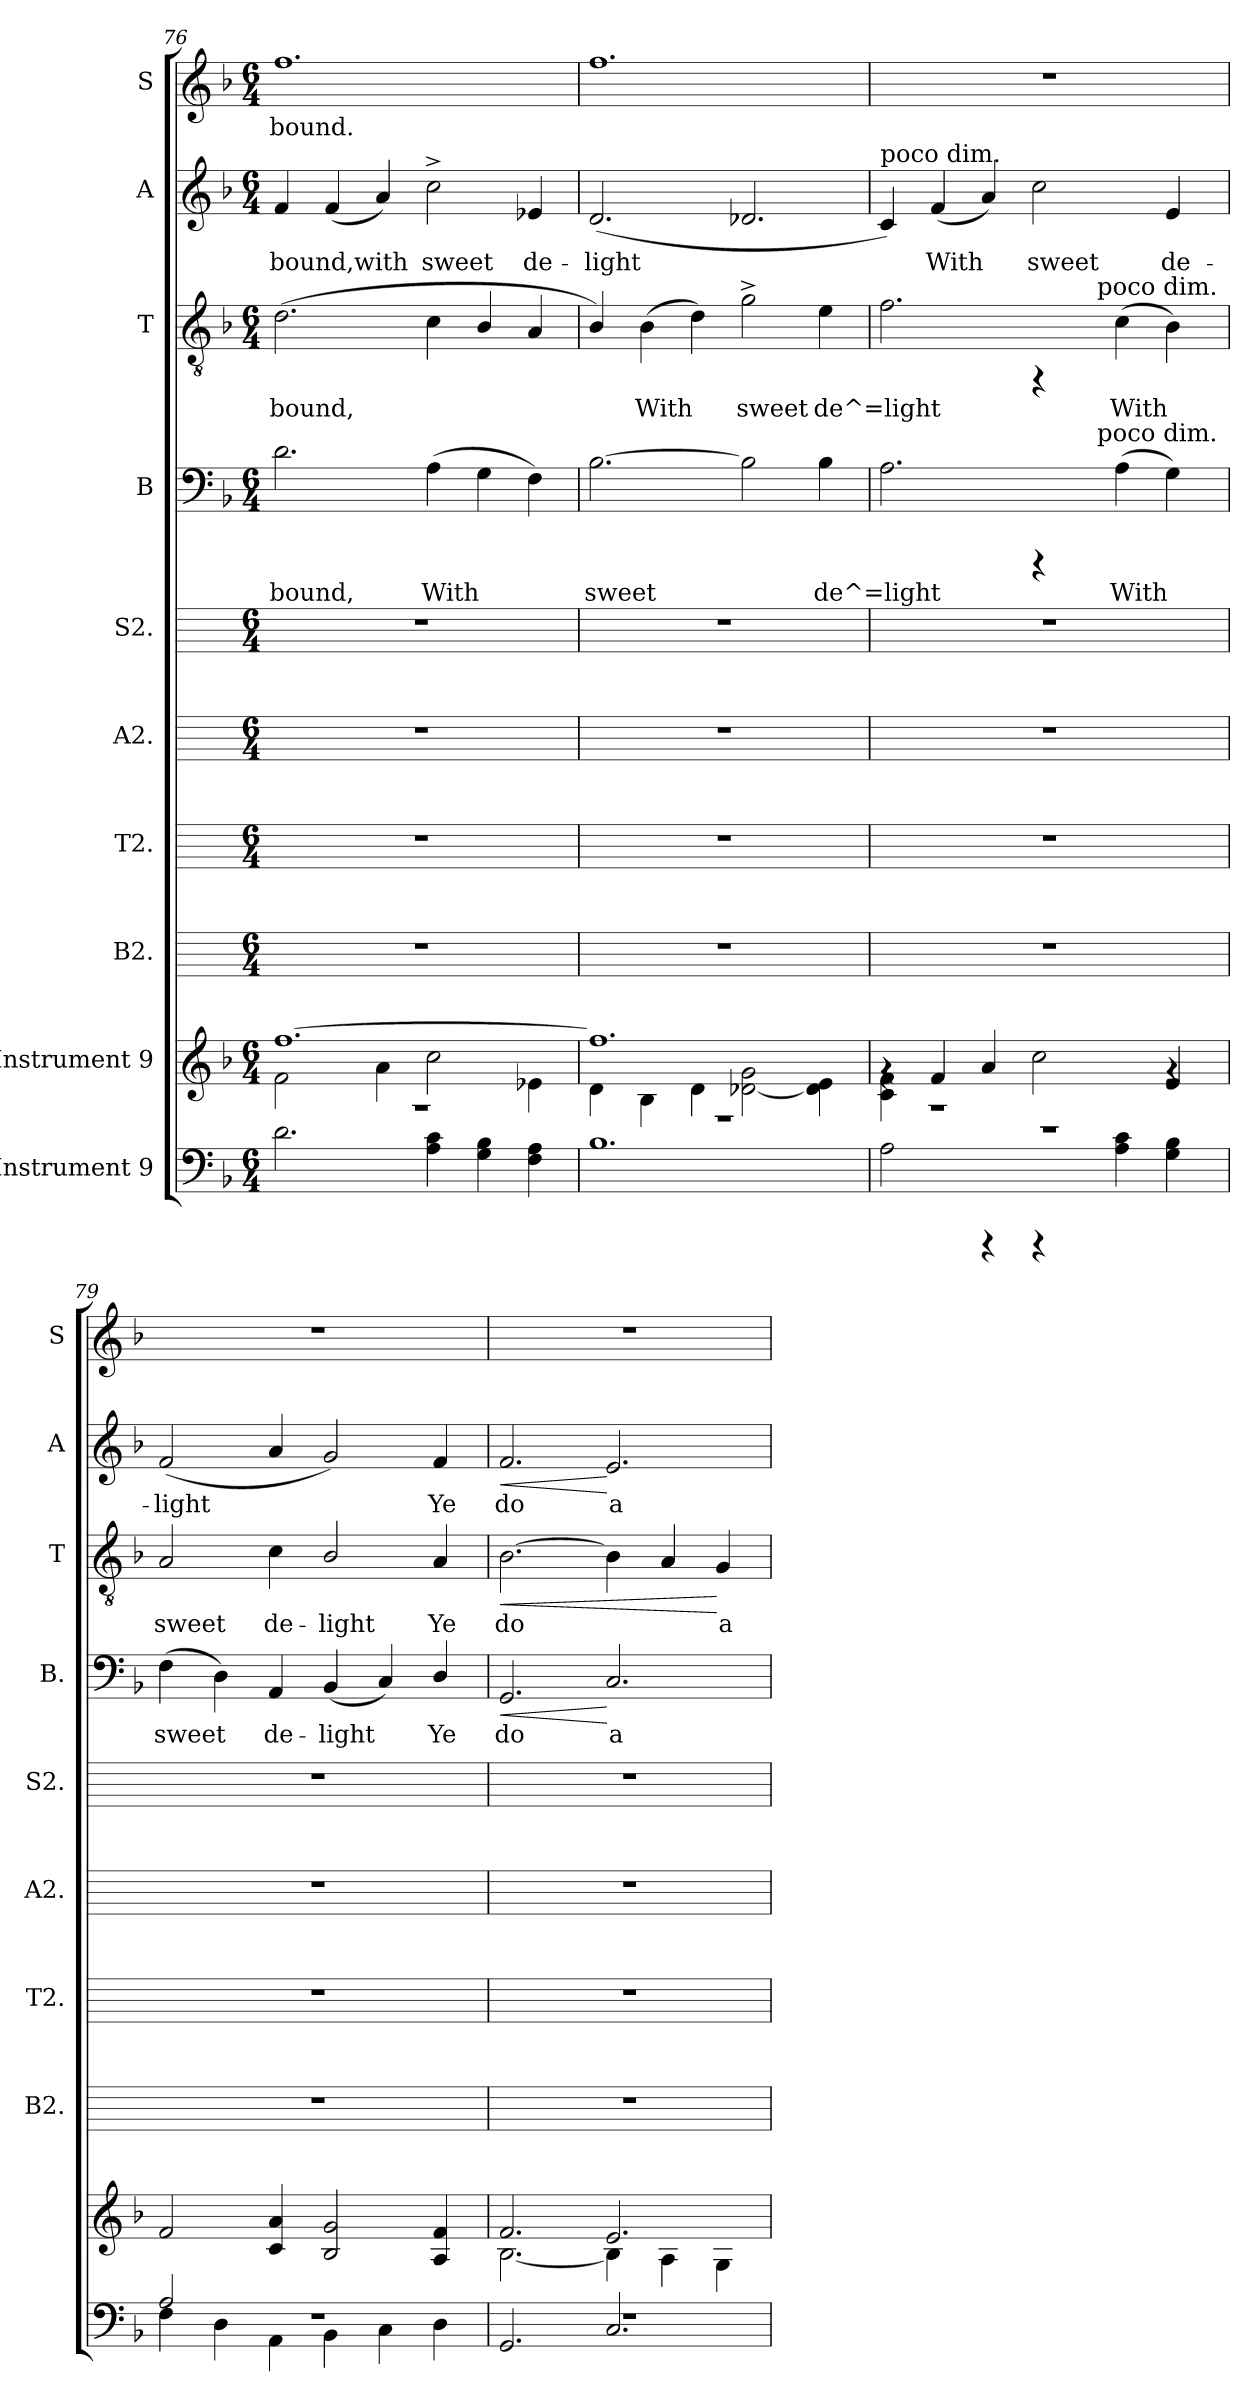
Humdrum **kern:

**kern	**kern	**kern	**kern	**kern	**kern	**kern	**text	**dynam	**kern	**text	**dynam	**kern	**text	**dynam	**kern	**text
*part10	*part9	*part8	*part7	*part6	*part5	*part4	*part4	*part4	*part3	*part3	*part3	*part2	*part2	*part2	*part1	*part1
*staff10	*staff9	*staff8	*staff7	*staff6	*staff5	*staff4	*staff4	*staff4	*staff3	*staff3	*staff3	*staff2	*staff2	*staff2	*staff1	*staff1
*I"Instrument 9	*I"Instrument 9	*I"B2.	*I"T2.	*I"A2.	*I"S2.	*I"B	*	*	*I"T	*	*	*I"A	*	*	*I"S	*
*	*	*I'B2.	*I'T2.	*I'A2.	*I'S2.	*I'B.	*	*	*I'T	*	*	*I'A	*	*	*I'S	*
!!LO:LB:g=z
*clefF4	*clefG2	*	*	*	*	*clefF4	*	*	*clefGv2	*	*	*clefG2	*	*	*clefG2	*
*k[b-]	*k[b-]	*k[]	*k[]	*k[]	*k[]	*k[b-]	*	*	*k[b-]	*	*	*k[b-]	*	*	*k[b-]	*
*F:	*F:	*C:	*C:	*C:	*C:	*F:	*	*	*F:	*	*	*F:	*	*	*F:	*
*M6/4	*M6/4	*M6/4	*M6/4	*M6/4	*M6/4	*M6/4	*	*	*M6/4	*	*	*M6/4	*	*	*M6/4	*
=76	=76	=76	=76	=76	=76	=76	=76	=76	=76	=76	=76	=76	=76	=76	=76	=76
*^	*^	*	*	*	*	*	*	*	*	*	*	*	*	*	*	*
!	!	!	!	!	!	!	!	!	!LO:LY:b:cj	!	!	!LO:LY:b:cj	!	!	!LO:LY:b:cj	!	!	!LO:LY:b:cj
1.r	2.d\	[>1.ff	2f\	1.r	1.r	1.r	1.r	2.d\	-bound,	.	(>2.d\	-bound,	.	4f/	-bound,with	.	1.ff	-bound.
!	!	!	!	!	!	!	!	!	!	!	!	!	!	!	!LO:LY:b:cj	!	!	!
.	.	.	.	.	.	.	.	.	.	.	.	.	.	(<4f/	.	.	.	.
!	!	!	!	!	!	!	!	!	!	!	!	!	!	!	!LO:LY:b:cj	!	!	!
.	.	.	4a\	.	.	.	.	.	.	.	.	.	.	4a/)	.	.	.	.
!	!	!	!	!	!	!	!	!	!LO:LY:b:cj	!	!	!LO:LY:b:cj	!	!	!LO:LY:b:cj	!	!	!
.	4c\ 4A\	.	2cc\	.	.	.	.	(>4A\	With	.	4c\	.	.	2cc^>\	sweet	.	.	.
!	!	!	!	!	!	!	!	!	!LO:LY:b:cj	!	!	!LO:LY:b:cj	!	!	!	!	!	!
.	4B-\ 4G\	.	.	.	.	.	.	4G\	.	.	4B-/	.	.	.	.	.	.	.
!	!	!	!	!	!	!	!	!	!LO:LY:b:cj	!	!	!LO:LY:b:cj	!	!	!LO:LY:b:cj	!	!	!
.	4A\ 4F\	.	4e-X\	.	.	.	.	4F\)	.	.	4A/	.	.	4e-X/	de-	.	.	.
=77	=77	=77	=77	=77	=77	=77	=77	=77	=77	=77	=77	=77	=77	=77	=77	=77	=77	=77
!	!	!	!	!	!	!	!	!	!LO:LY:b:cj	!	!	!LO:LY:b:cj	!	!	!LO:LY:b:cj	!	!	!LO:LY:b:cj
1.r	1.B-	1.ff]	4d\	1.r	1.r	1.r	1.r	[>2.B-\	sweet	.	4B-/)	.	.	(>2.d/	-light	.	1.ff	.
!	!	!	!	!	!	!	!	!	!	!	!	!LO:LY:b:cj	!	!	!	!	!	!
.	.	.	4B-\	.	.	.	.	.	.	.	(>4B-\	With	.	.	.	.	.	.
!	!	!	!	!	!	!	!	!	!	!	!	!LO:LY:b:cj	!	!	!	!	!	!
.	.	.	4d\	.	.	.	.	.	.	.	4d\)	.	.	.	.	.	.	.
!	!	!	!	!	!	!	!	!	!LO:LY:b:cj	!	!	!LO:LY:b:cj	!	!	!LO:LY:b:cj	!	!	!
.	.	.	2g\ [<2d-X\	.	.	.	.	2B-\]	.	.	2g^>\	sweet	.	2.d-X/	.	.	.	.
!	!	!	!	!	!	!	!	!	!LO:LY:b:cj	!	!	!LO:LY:b:cj	!	!	!	!	!	!
.	.	.	4d-\] 4e\	.	.	.	.	4B-\	de^=light	.	4e\	de^=light	.	.	.	.	.	.
=78	=78	=78	=78	=78	=78	=78	=78	=78	=78	=78	=78	=78	=78	=78	=78	=78	=78	=78
!	!	!	!	!	!	!	!	!	!	!	!	!	!	!LO:TX:a:t=poco dim.	!	!	!	!
!	!	!	!	!	!	!	!	!	!LO:LY:b:cj	!	!	!LO:LY:b:cj	!	!	!LO:LY:b:cj	!	!	!
*	*	*	*	*	*	*	*	*^	*	*	*^	*	*	*	*	*	*	*
1.r	2A\	4c\ 4f\	4rf	1.r	1.r	1.r	1.r	2.A\	2ryy	.	.	2.f\	2ryy	.	.	4c/)	.	.	1.r	.
!	!	!	!	!	!	!	!	!	!	!	!	!	!	!	!	!	!LO:LY:b:cj	!	!	!
.	.	4f/	1r	.	.	.	.	.	.	.	.	.	.	.	.	(<4f/	With	.	.	.
!	!	!	!	!	!	!	!	!	!	!	!	!	!	!	!	!	!LO:LY:b:cj	!	!	!
.	4rCCC	4a/	.	.	.	.	.	.	4ryy	.	.	.	4ryy	.	.	4a/)	.	.	.	.
!	!	!	!	!	!	!	!	!	!	!	!	!	!	!	!	!	!LO:LY:b:cj	!	!	!
.	4rCCC	2cc\	.	.	.	.	.	4rCCC	8ryy	.	.	4rFF	8ryy	.	.	2cc\	sweet	.	.	.
.	.	.	.	.	.	.	.	.	16ryy	.	.	.	16ryy	.	.	.	.	.	.	.
.	.	.	.	.	.	.	.	.	64ryy	.	.	.	64ryy	.	.	.	.	.	.	.
!	!	!	!	!	!	!	!	!	!	!	!	!	!LO:TX:a:t=poco dim.	!	!	!	!	!	!	!
!	!	!	!	!	!	!	!	!	!LO:TX:a:t=poco dim.	!	!	!	!	!	!	!	!	!	!	!
.	.	.	.	.	.	.	.	.	2ryy	.	.	.	2ryy	.	.	.	.	.	.	.
!	!	!	!	!	!	!	!	!	!	!LO:LY:b:cj	!	!	!	!LO:LY:b:cj	!	!	!	!	!	!
.	4c\ 4A\	.	.	.	.	.	.	(>4A\	.	With	.	(>4c\	.	With	.	.	.	.	.	.
!	!	!	!	!	!	!	!	!	!	!LO:LY:b:cj	!	!	!	!LO:LY:b:cj	!	!	!LO:LY:b:cj	!	!	!
.	4B-\ 4G\	4e/	4rf	.	.	.	.	4G\)	.	.	.	4B-\)	.	.	.	4e/	de-	.	.	.
.	.	.	.	.	.	.	.	.	32.ryy	.	.	.	32.ryy	.	.	.	.	.	.	.
=79	=79	=79	=79	=79	=79	=79	=79	=79	=79	=79	=79	=79	=79	=79	=79	=79	=79	=79	=79	=79
*	*^	*	*	*	*	*	*	*	*	*	*	*	*	*	*	*	*	*	*	*
!	!	!	!	!	!	!	!	!	!	!	!LO:LY:b:cj	!	!	!	!LO:LY:b:cj	!	!	!LO:LY:b:cj	!	!	!
*	*	*	*	*	*	*	*	*	*v	*v	*	*	*	*	*	*	*	*	*	*	*
*	*	*	*v	*v	*	*	*	*	*	*	*	*v	*v	*	*	*	*	*	*	*
1.r	2A/	4F\	2f/	1.r	1.r	1.r	1.r	(>4F\	sweet	.	2A/	sweet	.	(>2f/	-light	.	1.r	.
!	!	!	!	!	!	!	!	!	!LO:LY:b:cj	!	!	!	!	!	!	!	!	!
.	.	4D\	.	.	.	.	.	4D\)	.	.	.	.	.	.	.	.	.	.
!	!	!	!	!	!	!	!	!	!LO:LY:b:cj	!	!	!LO:LY:b:cj	!	!	!LO:LY:b:cj	!	!	!
.	1ryy	4AA\	4c/ 4a/	.	.	.	.	4AA/	de-	.	4c\	de-	.	4a/	.	.	.	.
!	!	!	!	!	!	!	!	!	!LO:LY:b:cj	!	!	!LO:LY:b:cj	!	!	!LO:LY:b:cj	!	!	!
.	.	4BB-\	2B-/ 2g/	.	.	.	.	(<4BB-/	-light	.	2B-/	-light	.	2g/)	.	.	.	.
!	!	!	!	!	!	!	!	!	!LO:LY:b:cj	!	!	!	!	!	!	!	!	!
.	.	4C\	.	.	.	.	.	4C/)	.	.	.	.	.	.	.	.	.	.
!	!	!	!	!	!	!	!	!	!LO:LY:b:cj	!	!	!LO:LY:b:cj	!	!	!LO:LY:b:cj	!	!	!
.	.	4D\	4f/ 4A/	.	.	.	.	4D/	Ye	.	4A/	Ye	.	4f/	Ye	.	.	.
=80	=80	=80	=80	=80	=80	=80	=80	=80	=80	=80	=80	=80	=80	=80	=80	=80	=80	=80
*	*	*	*^	*	*	*	*	*	*	*	*	*	*	*	*	*	*	*
!	!	!	!	!	!	!	!	!	!	!LO:LY:b:cj	!LO:HP:b	!	!LO:LY:b:cj	!LO:HP:b	!	!LO:LY:b:cj	!LO:HP:b	!	!
*	*v	*v	*	*	*	*	*	*	*	*	*	*	*	*	*	*	*	*	*
1.r	2.GG/	2.f/	[<2.B-\	1.r	1.r	1.r	1.r	2.GG/	do	<	[<2.B-\	do	<	2.f/	do	<	1.r	.
!	!	!	!	!	!	!	!	!	!LO:LY:b:cj	!	!	!LO:LY:b:cj	!	!	!LO:LY:b:cj	!	!	!
.	2.C/	2.e/	4B-\]	.	.	.	.	2.C/	a-	[	4B-\]	.	.	2.e/	a-	[	.	.
!	!	!	!	!	!	!	!	!	!	!	!	!LO:LY:b:cj	!	!	!	!	!	!
.	.	.	4A\	.	.	.	.	.	.	.	4A/	.	.	.	.	.	.	.
!	!	!	!	!	!	!	!	!	!	!	!	!LO:LY:b:cj	!	!	!	!	!	!
.	.	.	4G\	.	.	.	.	.	.	.	4G/	a-	[	.	.	.	.	.
*v	*v	*	*	*	*	*	*	*	*	*	*	*	*	*	*	*	*	*
*	*v	*v	*	*	*	*	*	*	*	*	*	*	*	*	*	*	*
=	=	=	=	=	=	=	=	=	=	=	=	=	=	=	=	=
*-	*-	*-	*-	*-	*-	*-	*-	*-	*-	*-	*-	*-	*-	*-	*-	*-
